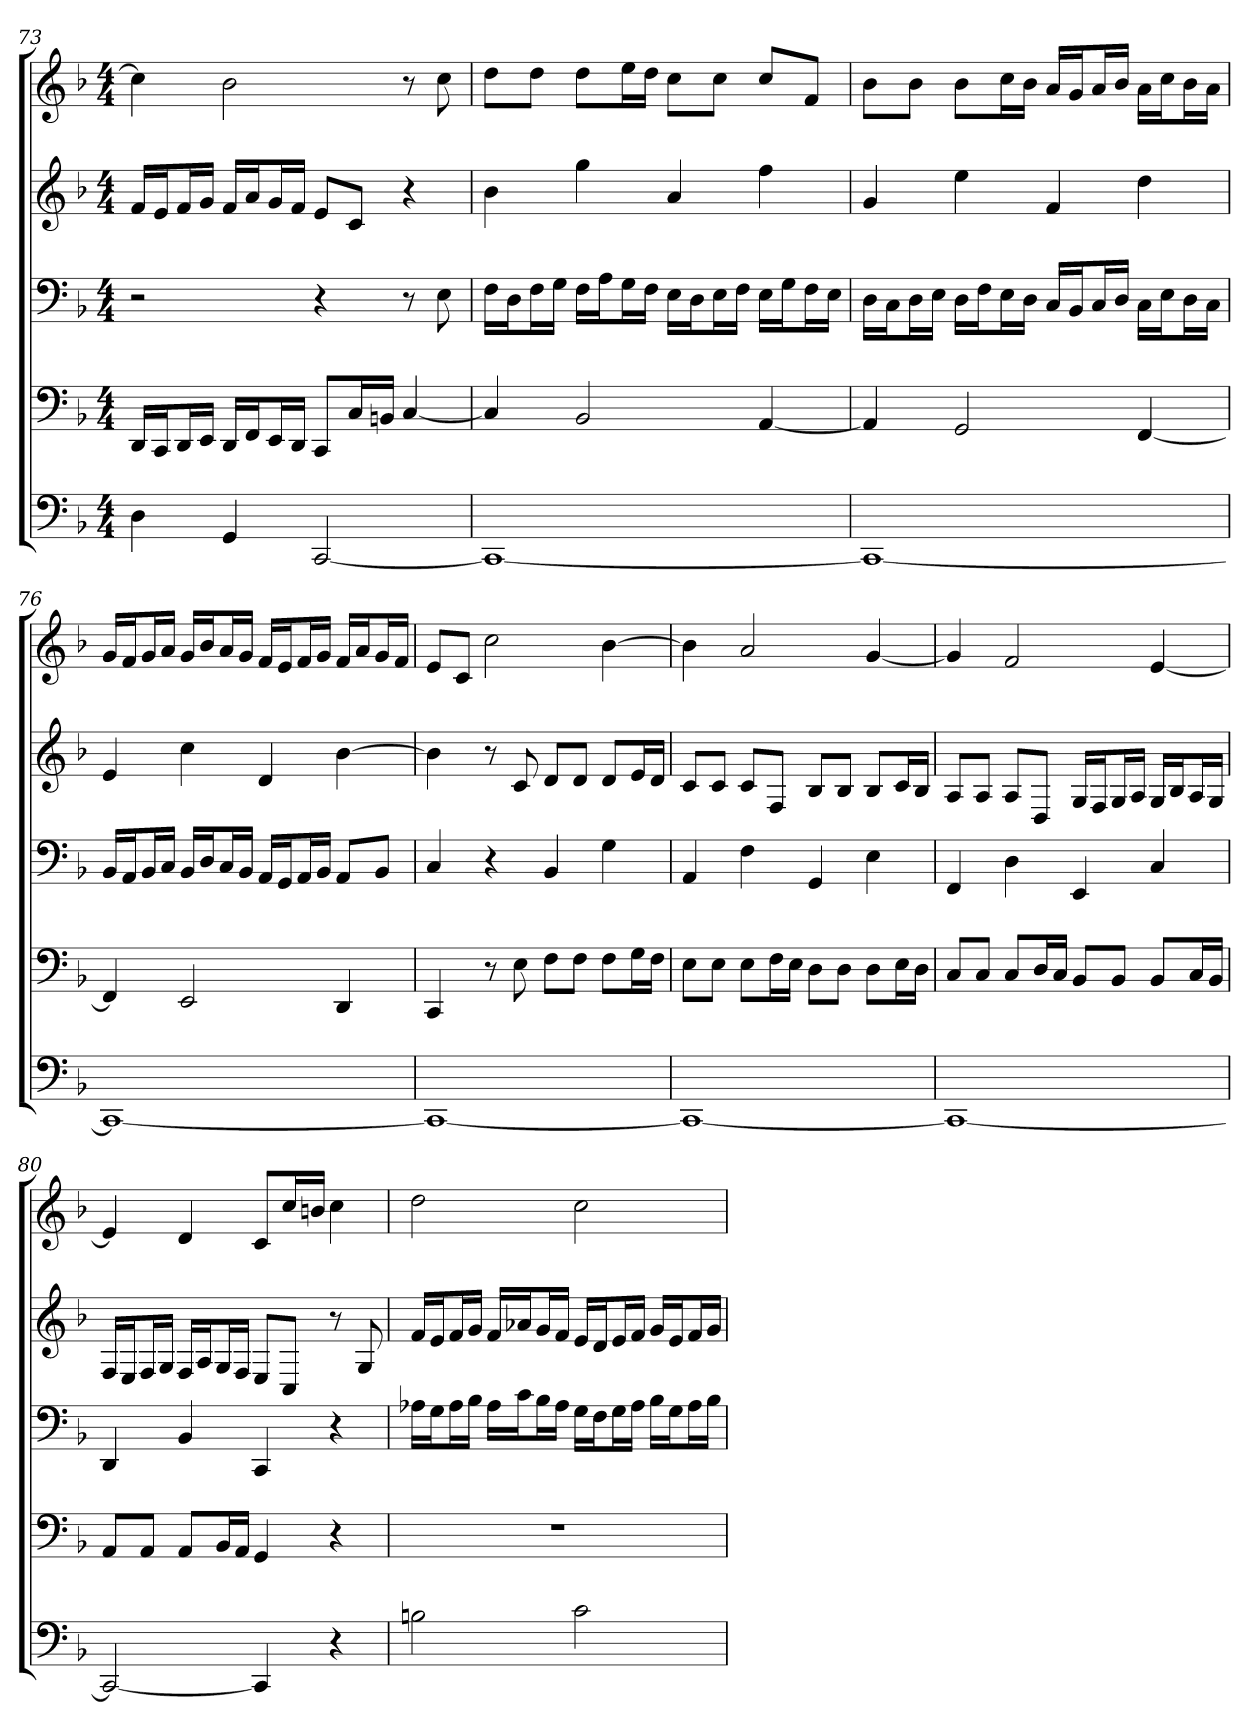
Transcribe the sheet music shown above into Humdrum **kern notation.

**kern	**kern	**kern	**kern	**kern
*part5	*part4	*part3	*part2	*part1
*staff5	*staff4	*staff3	*staff2	*staff1
*k[b-]	*k[b-]	*k[b-]	*k[b-]	*k[b-]
*M4/4	*M4/4	*M4/4	*M4/4	*M4/4
=73	=73	=73	=73	=73
4D	16DDLL	2r	16fLL	4cc]
.	16CCJ	.	16eJ	.
.	16DDL	.	16fL	.
.	16EEJJ	.	16gJJ	.
4GG	16DDLL	.	16fLL	2b-
.	16FFJ	.	16aJ	.
.	16EEL	.	16gL	.
.	16DDJJ	.	16fJJ	.
[2CC	8CCL	4r	8eL	.
.	16CL	.	8cJ	.
.	16BBnJJ	.	.	.
.	[4C	8r	4r	8r
.	.	8E	.	8cc
=74	=74	=74	=74	=74
1CC_	4C]	16FLL	4b-	8ddL
.	.	16DJ	.	.
.	.	16FL	.	8ddJ
.	.	16GJJ	.	.
.	2BB-	16FLL	4gg	8ddL
.	.	16AJ	.	.
.	.	16GL	.	16eeL
.	.	16FJJ	.	16ddJJ
.	.	16ELL	4a	8ccL
.	.	16DJ	.	.
.	.	16EL	.	8ccJ
.	.	16FJJ	.	.
.	[4AA	16ELL	4ff	8ccL
.	.	16GJ	.	.
.	.	16FL	.	8fJ
.	.	16EJJ	.	.
=75	=75	=75	=75	=75
1CC_	4AA]	16DLL	4g	8b-L
.	.	16CJ	.	.
.	.	16DL	.	8b-J
.	.	16EJJ	.	.
.	2GG	16DLL	4ee	8b-L
.	.	16FJ	.	.
.	.	16EL	.	16ccL
.	.	16DJJ	.	16b-JJ
.	.	16CLL	4f	16aLL
.	.	16BB-J	.	16gJ
.	.	16CL	.	16aL
.	.	16DJJ	.	16b-JJ
.	[4FF	16CLL	4dd	16aLL
.	.	16EJ	.	16ccJ
.	.	16DL	.	16b-L
.	.	16CJJ	.	16aJJ
=76	=76	=76	=76	=76
1CC_	4FF]	16BB-LL	4e	16gLL
.	.	16AAJ	.	16fJ
.	.	16BB-L	.	16gL
.	.	16CJJ	.	16aJJ
.	2EE	16BB-LL	4cc	16gLL
.	.	16DJ	.	16b-J
.	.	16CL	.	16aL
.	.	16BB-JJ	.	16gJJ
.	.	16AALL	4d	16fLL
.	.	16GGJ	.	16eJ
.	.	16AAL	.	16fL
.	.	16BB-JJ	.	16gJJ
.	4DD	8AAL	[4b-	16fLL
.	.	.	.	16aJ
.	.	8BB-J	.	16gL
.	.	.	.	16fJJ
=77	=77	=77	=77	=77
1CC_	4CC	4C	4b-]	8eL
.	.	.	.	8cJ
.	8r	4r	8r	2cc
.	8E	.	8c	.
.	8FL	4BB-	8dL	.
.	8FJ	.	8dJ	.
.	8FL	4G	8dL	[4b-
.	16GL	.	16eL	.
.	16FJJ	.	16dJJ	.
=78	=78	=78	=78	=78
1CC_	8EL	4AA	8cL	4b-]
.	8EJ	.	8cJ	.
.	8EL	4F	8cL	2a
.	16FL	.	8FJ	.
.	16EJJ	.	.	.
.	8DL	4GG	8B-L	.
.	8DJ	.	8B-J	.
.	8DL	4E	8B-L	[4g
.	16EL	.	16cL	.
.	16DJJ	.	16B-JJ	.
=79	=79	=79	=79	=79
1CC_	8CL	4FF	8AL	4g]
.	8CJ	.	8AJ	.
.	8CL	4D	8AL	2f
.	16DL	.	8DJ	.
.	16CJJ	.	.	.
.	8BB-L	4EE	16GLL	.
.	.	.	16FJ	.
.	8BB-J	.	16GL	.
.	.	.	16AJJ	.
.	8BB-L	4C	16GLL	[4e
.	.	.	16B-J	.
.	16CL	.	16AL	.
.	16BB-JJ	.	16GJJ	.
=80	=80	=80	=80	=80
2CC_	8AAL	4DD	16FLL	4e]
.	.	.	16EJ	.
.	8AAJ	.	16FL	.
.	.	.	16GJJ	.
.	8AAL	4BB-	16FLL	4d
.	.	.	16AJ	.
.	16BB-L	.	16GL	.
.	16AAJJ	.	16FJJ	.
4CC]	4GG	4CC	8EL	8cL
.	.	.	8CJ	16ccL
.	.	.	.	16bnJJ
4r	4r	4r	8r	4cc
.	.	.	8G	.
=81	=81	=81	=81	=81
2Bn	1r	16A-XLL	16fLL	2dd
.	.	16GJ	16eJ	.
.	.	16A-L	16fL	.
.	.	16B-JJ	16gJJ	.
.	.	16A-LL	16fLL	.
.	.	16cJ	16a-XJ	.
.	.	16B-L	16gL	.
.	.	16A-JJ	16fJJ	.
2c	.	16GLL	16eLL	2cc
.	.	16FJ	16dJ	.
.	.	16GL	16eL	.
.	.	16A-JJ	16fJJ	.
.	.	16B-LL	16gLL	.
.	.	16GJ	16eJ	.
.	.	16A-L	16fL	.
.	.	16B-JJ	16gJJ	.
=	=	=	=	=
*-	*-	*-	*-	*-
